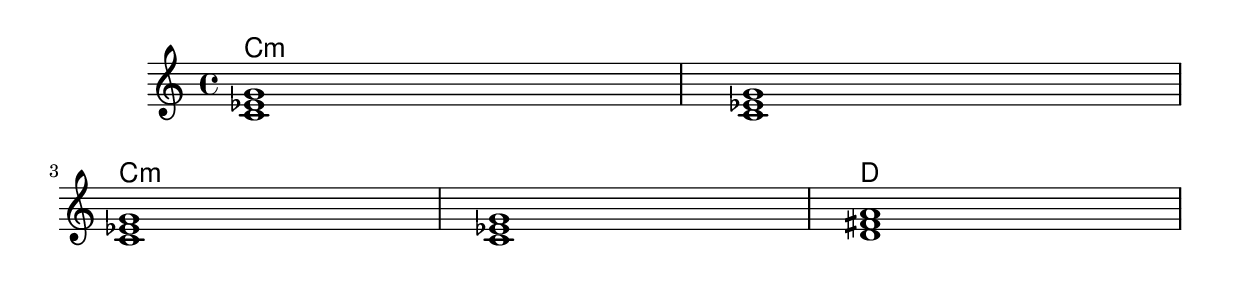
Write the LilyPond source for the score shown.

%% Do not edit this file; it is auto-generated from LSR http://lsr.dsi.unimi.it
%% This file is in the public domain.
\version "2.11.51"

\header {
  lsrtags = "chords"

  texidoc = "
Chord names can be displayed only at the start of lines and when the
chord changes.

"
  doctitle = "Showing chords at changes"
} % begin verbatim
harmonies = \chordmode {
  c1:m c:m \break c:m c:m d
}
<<
  \new ChordNames {
    \set chordChanges = ##t
    \harmonies
  }
  \new Staff {
    \relative c' { \harmonies }
  }
>>
